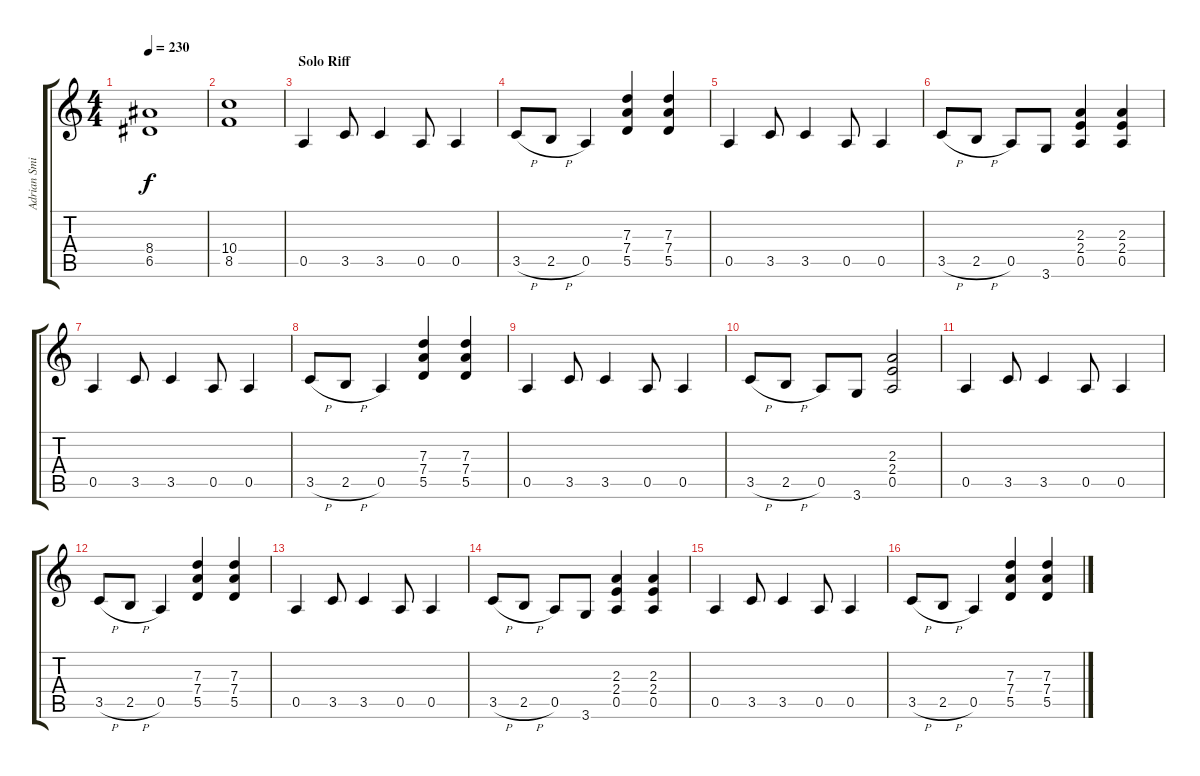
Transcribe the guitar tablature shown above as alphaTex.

\track ("Adrian Smith" "Adrian Smi") {instrument distortionguitar}
\staff {score tabs}
\tuning (E4 B3 G3 D3 A2 E2) {hide}
\ts (4 4)
\tempo 230
\clef g2
\ks c
(8.4 6.5).1{dy f} |
(10.4 8.5).1 |
\section ("" "Solo Riff")
0.5.4 3.5.8 3.5.4 0.5.8 0.5.4 |
3.5{h}.8 2.5{h}.8 0.5.4 (7.3 7.4 5.5).4 (7.3 7.4 5.5).4 |
0.5.4 3.5.8 3.5.4 0.5.8 0.5.4 |
3.5{h}.8 2.5{h}.8 0.5.8 3.6.8 (2.3 2.4 0.5).4 (2.3 2.4 0.5).4 |
0.5.4 3.5.8 3.5.4 0.5.8 0.5.4 |
3.5{h}.8 2.5{h}.8 0.5.4 (7.3 7.4 5.5).4 (7.3 7.4 5.5).4 |
0.5.4 3.5.8 3.5.4 0.5.8 0.5.4 |
3.5{h}.8 2.5{h}.8 0.5.8 3.6.8 (2.3 2.4 0.5).2 |
0.5.4 3.5.8 3.5.4 0.5.8 0.5.4 |
3.5{h}.8 2.5{h}.8 0.5.4 (7.3 7.4 5.5).4 (7.3 7.4 5.5).4 |
0.5.4 3.5.8 3.5.4 0.5.8 0.5.4 |
3.5{h}.8 2.5{h}.8 0.5.8 3.6.8 (2.3 2.4 0.5).4 (2.3 2.4 0.5).4 |
0.5.4 3.5.8 3.5.4 0.5.8 0.5.4 |
3.5{h}.8 2.5{h}.8 0.5.4 (7.3 7.4 5.5).4 (7.3 7.4 5.5).4
